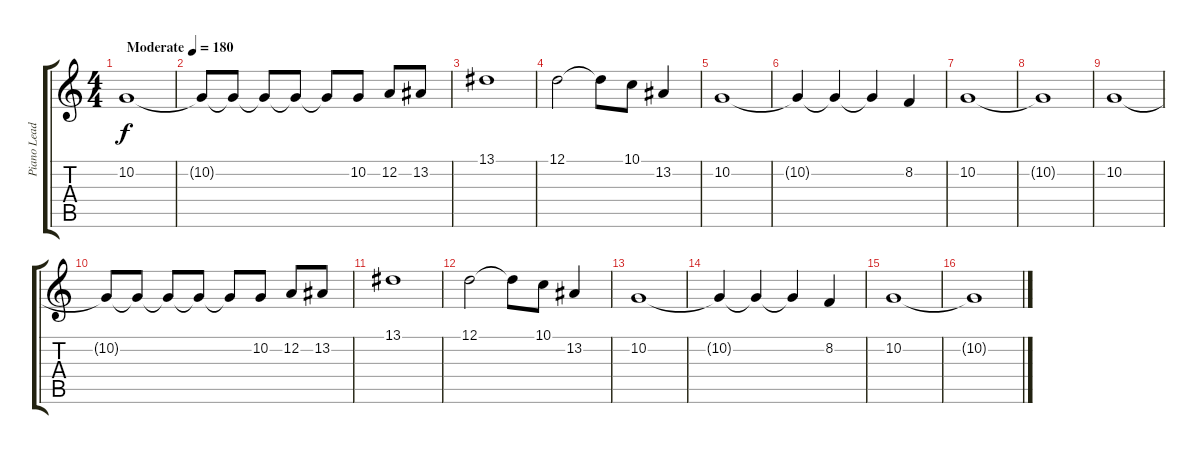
\track ("Piano Lead" "Piano Lead") {instrument acousticgrandpiano}
\staff {score tabs}
\tuning (D4 A3 F3 C3 G2 D2) {hide}
\ts (4 4)
\tempo (180 "Moderate")
\clef g2
\ks c
10.2.1{dy f instrument acousticgrandpiano} |
10.2{t}.8 10.2{t}.8 10.2{t}.8 10.2{t}.8 10.2{t}.8 10.2.8 12.2.8 13.2.8 |
13.1.1 |
12.1.2 12.1{t}.8 10.1.8 13.2.4 |
10.2.1 |
10.2{t}.4 10.2{t}.4 10.2{t}.4 8.2.4 |
10.2.1 |
10.2{t}.1 |
10.2.1 |
10.2{t}.8 10.2{t}.8 10.2{t}.8 10.2{t}.8 10.2{t}.8 10.2.8 12.2.8 13.2.8 |
13.1.1 |
12.1.2 12.1{t}.8 10.1.8 13.2.4 |
10.2.1 |
10.2{t}.4 10.2{t}.4 10.2{t}.4 8.2.4 |
10.2.1 |
10.2{t}.1
